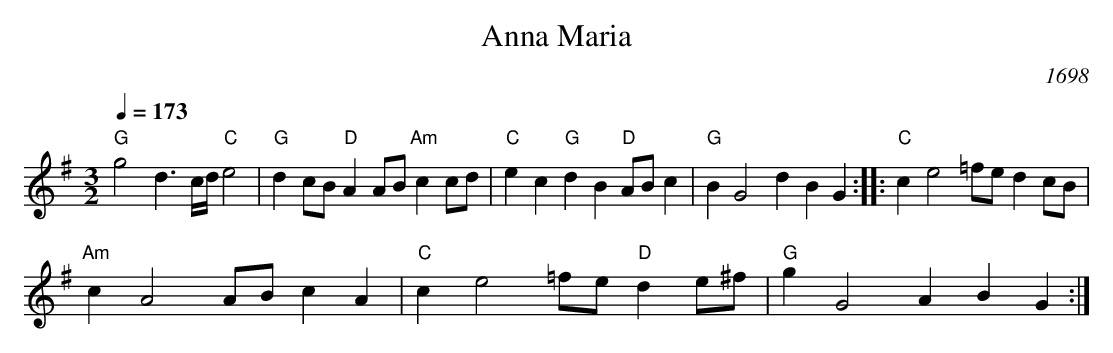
X:1
T:Anna Maria     %Tune name
C:1698     %Tune composer
Q:1/4=173     %Tempo
|:
M:3/2     %Meter
L:1/8     %
K:G
"G"g4 d3 c/d/ "C"e4 | "G"d2 cB "D"A2 AB "Am"c2 cd | "C"e2 c2 "G"d2 B2 "D"AB c2 | "G"B2 G4 d2 B2 G2 :: "C"c2 e4 =fe d2 cB |
"Am"c2 A4 AB c2 A2 | "C"c2 e4 =fe "D"d2 e^f | "G"g2 G4 A2 B2 G2 :|
